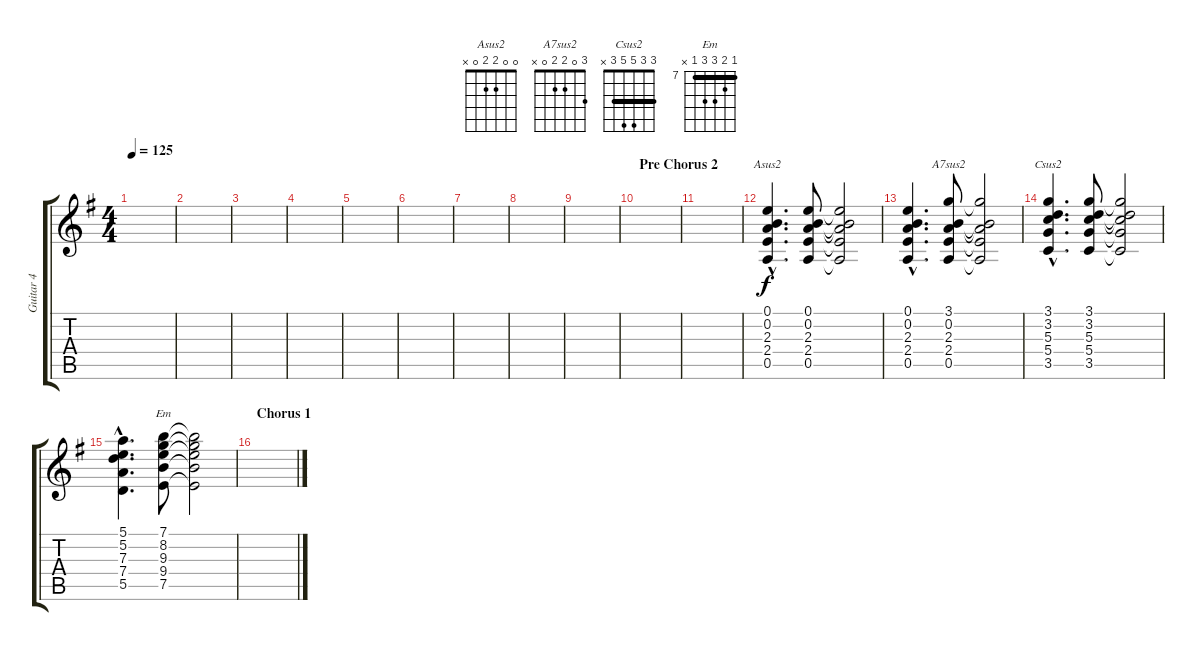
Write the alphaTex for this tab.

\track ("Guitar 4" "Guitar 4") {instrument distortionguitar}
\staff {score tabs}
\tuning (E4 B3 G3 D3 A2 D2) {hide}
\chord ("Asus2" 0 0 2 2 0 x)
\chord ("A7sus2" 3 0 2 2 0 x)
\chord ("Csus2" 3 3 5 5 3 x) {barre 3}
\chord ("Em" 7 8 9 9 7 x) {firstfret 7 barre 7}
\ts (4 4)
\tempo 125
\clef g2
\ks eminor
|
|
|
|
|
|
|
|
|
\section ("" "Pre Chorus 2")
|
|
(0.1{hac} 0.2{hac} 2.3{hac} 2.4{hac} 0.5{hac}).4{d ch "Asus2"} (0.1 0.2 2.3 2.4 0.5).8 (0.1{t} 0.2{t} 2.3{t} 2.4{t} 0.5{t}).2 |
(0.1{hac} 0.2{hac} 2.3{hac} 2.4{hac} 0.5{hac}).4{d} (3.1 0.2 2.3 2.4 0.5).8{ch "A7sus2"} (3.1{t} 0.2{t} 2.3{t} 2.4{t} 0.5{t}).2 |
(3.1{hac} 3.2{hac} 5.3{hac} 5.4{hac} 3.5{hac}).4{d ch "Csus2"} (3.1 3.2 5.3 5.4 3.5).8 (3.1{t} 3.2{t} 5.3{t} 5.4{t} 3.5{t}).2 |
(5.1{hac} 5.2{hac} 7.3{hac} 7.4{hac} 5.5{hac}).4{d} (7.1 8.2 9.3 9.4 7.5).8{ch "Em"} (7.1{t} 8.2{t} 9.3{t} 9.4{t} 7.5{t}).2 |
\section ("" "Chorus 1")
